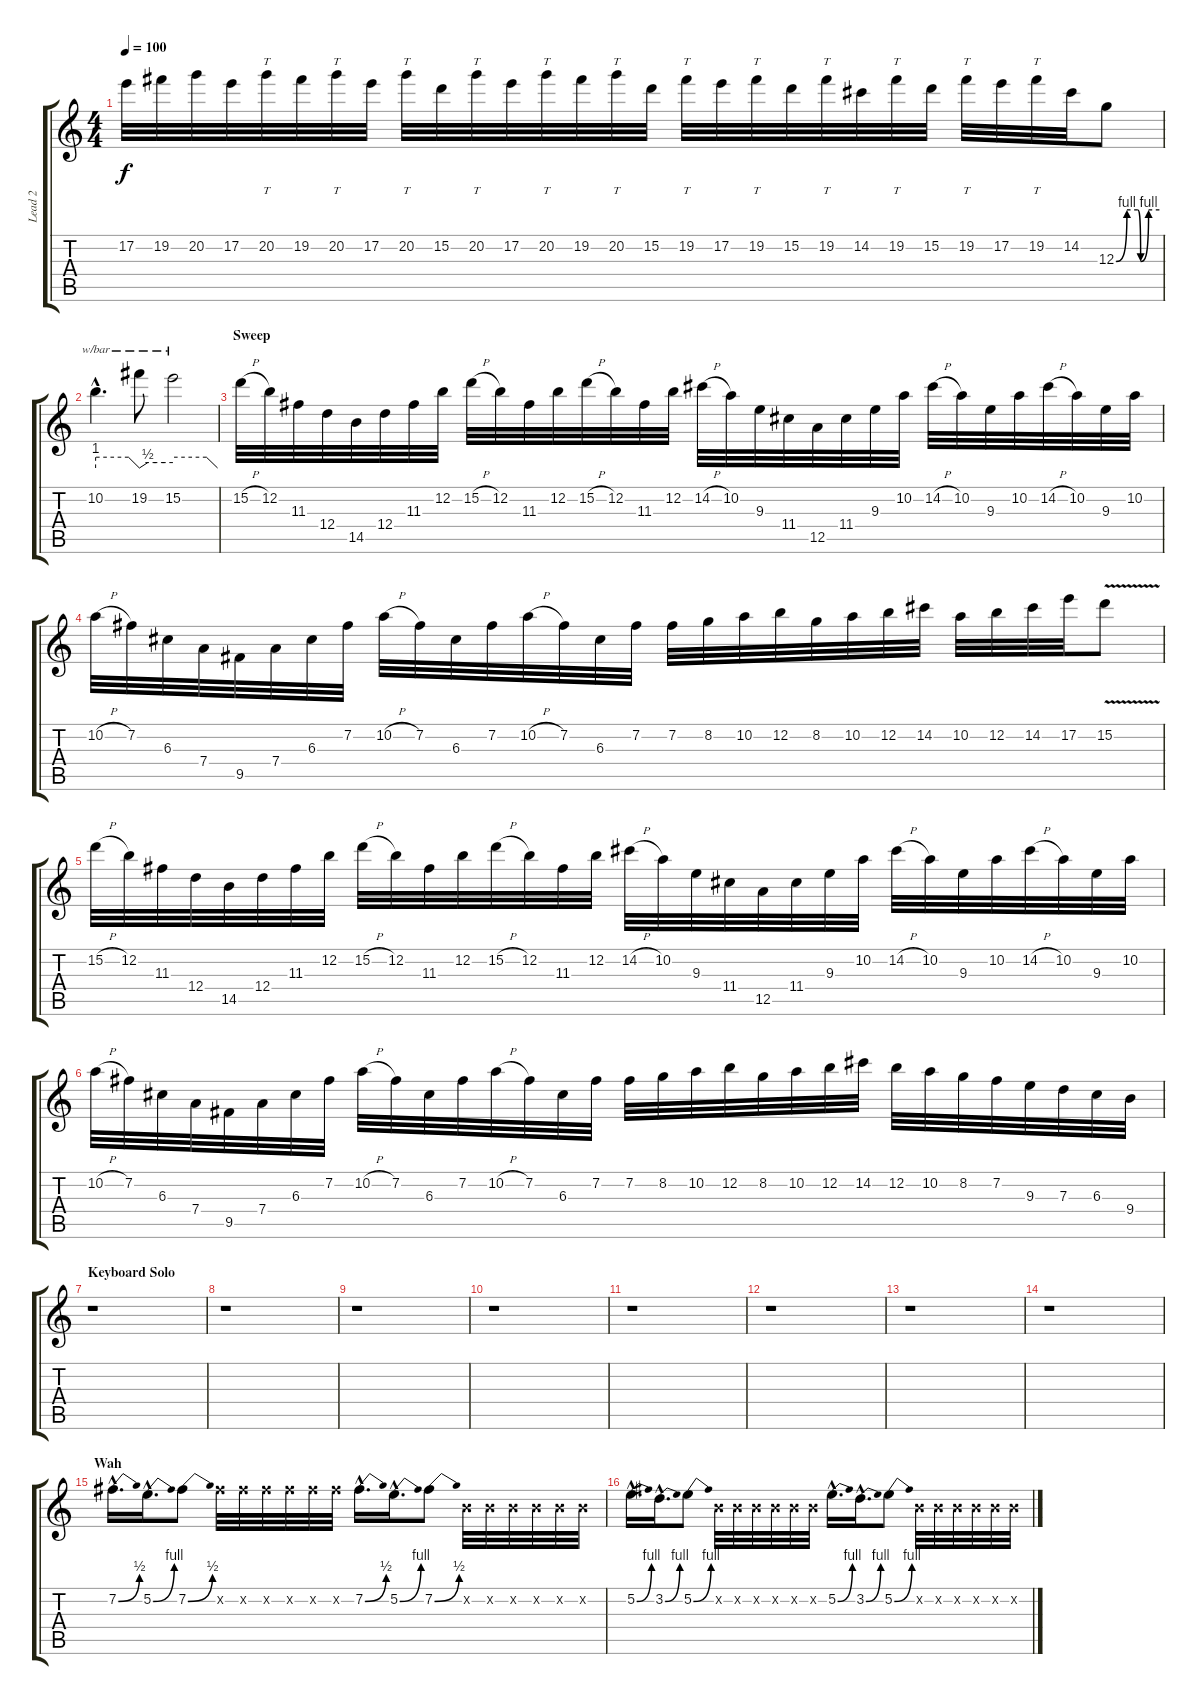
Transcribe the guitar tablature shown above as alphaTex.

\track ("Lead 2" "Lead 2") {instrument distortionguitar}
\staff {score tabs}
\tuning (E4 B3 G3 D3 A2 E2) {hide}
\ts (4 4)
\tempo 100
\clef g2
\ks c
17.2.32{dy f} 19.2.32 20.2.32 17.2.32 20.2.32{tt} 19.2.32 20.2.32{tt} 17.2.32 20.2.32{tt} 15.2.32 20.2.32{tt} 17.2.32 20.2.32{tt} 19.2.32 20.2.32{tt} 15.2.32 19.2.32{tt} 17.2.32 19.2.32{tt} 15.2.32 19.2.32{tt} 14.2.32 19.2.32{tt} 15.2.32 19.2.32{tt} 17.2.32 19.2.32{tt} 14.2.32 12.3{be (custom 0 0 15 4 30 4 34 0 45 4 60 4)}.8 |
10.2{hac}.4{d tbe (custom default 0 4 45 4 60 0)} 19.2.8{tbe (custom default 0 0 15 2 30 2 45 2 60 2)} 15.2.2{tbe (custom default 0 4 45 4 60 0)} |
\section ("" "Sweep")
15.2{h}.32 12.2.32 11.3.32 12.4.32 14.5.32 12.4.32 11.3.32 12.2.32 15.2{h}.32 12.2.32 11.3.32 12.2.32 15.2{h}.32 12.2.32 11.3.32 12.2.32 14.2{h}.32 10.2.32 9.3.32 11.4.32 12.5.32 11.4.32 9.3.32 10.2.32 14.2{h}.32 10.2.32 9.3.32 10.2.32 14.2{h}.32 10.2.32 9.3.32 10.2.32 |
10.2{h}.32 7.2.32 6.3.32 7.4.32 9.5.32 7.4.32 6.3.32 7.2.32 10.2{h}.32 7.2.32 6.3.32 7.2.32 10.2{h}.32 7.2.32 6.3.32 7.2.32 7.2.32 8.2.32 10.2.32 12.2.32 8.2.32 10.2.32 12.2.32 14.2.32 10.2.32 12.2.32 14.2.32 17.2.32 15.2{v}.8 |
15.2{h}.32 12.2.32 11.3.32 12.4.32 14.5.32 12.4.32 11.3.32 12.2.32 15.2{h}.32 12.2.32 11.3.32 12.2.32 15.2{h}.32 12.2.32 11.3.32 12.2.32 14.2{h}.32 10.2.32 9.3.32 11.4.32 12.5.32 11.4.32 9.3.32 10.2.32 14.2{h}.32 10.2.32 9.3.32 10.2.32 14.2{h}.32 10.2.32 9.3.32 10.2.32 |
10.2{h}.32 7.2.32 6.3.32 7.4.32 9.5.32 7.4.32 6.3.32 7.2.32 10.2{h}.32 7.2.32 6.3.32 7.2.32 10.2{h}.32 7.2.32 6.3.32 7.2.32 7.2.32 8.2.32 10.2.32 12.2.32 8.2.32 10.2.32 12.2.32 14.2.32 12.2.32 10.2.32 8.2.32 7.2.32 9.3.32 7.3.32 6.3.32 9.4.32 |
\section ("" "Keyboard Solo")
r.1 |
r.1 |
r.1 |
r.1 |
r.1 |
r.1 |
r.1 |
r.1 |
\section ("" "Wah")
7.2{be (bend 0 0 60 2) hac}.16{d} 5.2{be (bend 0 0 60 4) hac}.16{d} 7.2{be (bend 0 0 60 2)}.8 7.2{x}.32 7.2{x}.32 7.2{x}.32 7.2{x}.32 7.2{x}.32 7.2{x}.32 7.2{be (bend 0 0 60 2) hac}.16{d} 5.2{be (bend 0 0 60 4) hac}.16{d} 7.2{be (bend 0 0 60 2)}.8 0.2{x}.32 0.2{x}.32 0.2{x}.32 0.2{x}.32 0.2{x}.32 0.2{x}.32 |
5.2{be (bend 0 0 60 4) hac}.16{d} 3.2{be (bend 0 0 60 4) hac}.16{d} 5.2{be (bend 0 0 60 4)}.8 0.2{x}.32 0.2{x}.32 0.2{x}.32 0.2{x}.32 0.2{x}.32 0.2{x}.32 5.2{be (bend 0 0 60 4) hac}.16{d} 3.2{be (bend 0 0 60 4) hac}.16{d} 5.2{be (bend 0 0 60 4)}.8 0.2{x}.32 0.2{x}.32 0.2{x}.32 0.2{x}.32 0.2{x}.32 0.2{x}.32
